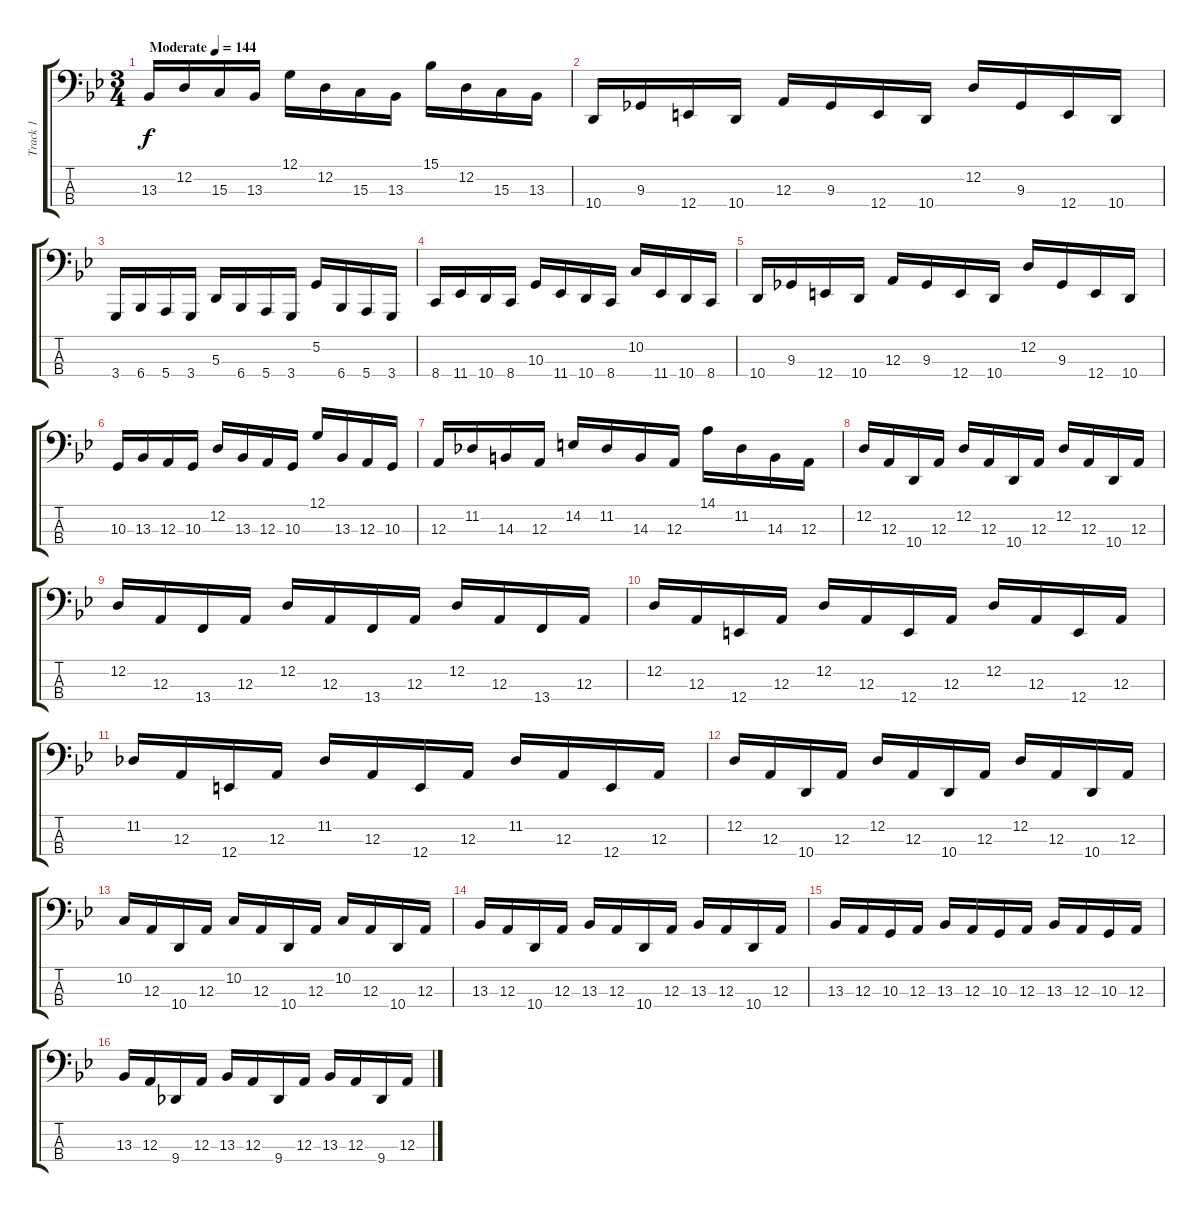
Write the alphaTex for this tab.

\track ("Track 1" "Track 1") {instrument cello}
\staff {score tabs}
\tuning (G2 D2 A1 E1) {hide}
\ts (3 4)
\tempo (144 "Moderate")
\clef f4
\ks bb
13.3.16{dy f instrument cello} 12.2.16 15.3.16 13.3.16 12.1.16 12.2.16 15.3.16 13.3.16 15.1.16 12.2.16 15.3.16 13.3.16 |
10.4.16 9.3.16 12.4.16 10.4.16 12.3.16 9.3.16 12.4.16 10.4.16 12.2.16 9.3.16 12.4.16 10.4.16 |
3.4.16 6.4.16 5.4.16 3.4.16 5.3.16 6.4.16 5.4.16 3.4.16 5.2.16 6.4.16 5.4.16 3.4.16 |
8.4.16 11.4.16 10.4.16 8.4.16 10.3.16 11.4.16 10.4.16 8.4.16 10.2.16 11.4.16 10.4.16 8.4.16 |
10.4.16 9.3.16 12.4.16 10.4.16 12.3.16 9.3.16 12.4.16 10.4.16 12.2.16 9.3.16 12.4.16 10.4.16 |
10.3.16 13.3.16 12.3.16 10.3.16 12.2.16 13.3.16 12.3.16 10.3.16 12.1.16 13.3.16 12.3.16 10.3.16 |
12.3.16 11.2.16 14.3.16 12.3.16 14.2.16 11.2.16 14.3.16 12.3.16 14.1.16 11.2.16 14.3.16 12.3.16 |
12.2.16 12.3.16 10.4.16 12.3.16 12.2.16 12.3.16 10.4.16 12.3.16 12.2.16 12.3.16 10.4.16 12.3.16 |
12.2.16 12.3.16 13.4.16 12.3.16 12.2.16 12.3.16 13.4.16 12.3.16 12.2.16 12.3.16 13.4.16 12.3.16 |
12.2.16 12.3.16 12.4.16 12.3.16 12.2.16 12.3.16 12.4.16 12.3.16 12.2.16 12.3.16 12.4.16 12.3.16 |
11.2.16 12.3.16 12.4.16 12.3.16 11.2.16 12.3.16 12.4.16 12.3.16 11.2.16 12.3.16 12.4.16 12.3.16 |
12.2.16 12.3.16 10.4.16 12.3.16 12.2.16 12.3.16 10.4.16 12.3.16 12.2.16 12.3.16 10.4.16 12.3.16 |
10.2.16 12.3.16 10.4.16 12.3.16 10.2.16 12.3.16 10.4.16 12.3.16 10.2.16 12.3.16 10.4.16 12.3.16 |
13.3.16 12.3.16 10.4.16 12.3.16 13.3.16 12.3.16 10.4.16 12.3.16 13.3.16 12.3.16 10.4.16 12.3.16 |
13.3.16 12.3.16 10.3.16 12.3.16 13.3.16 12.3.16 10.3.16 12.3.16 13.3.16 12.3.16 10.3.16 12.3.16 |
13.3.16 12.3.16 9.4.16 12.3.16 13.3.16 12.3.16 9.4.16 12.3.16 13.3.16 12.3.16 9.4.16 12.3.16
